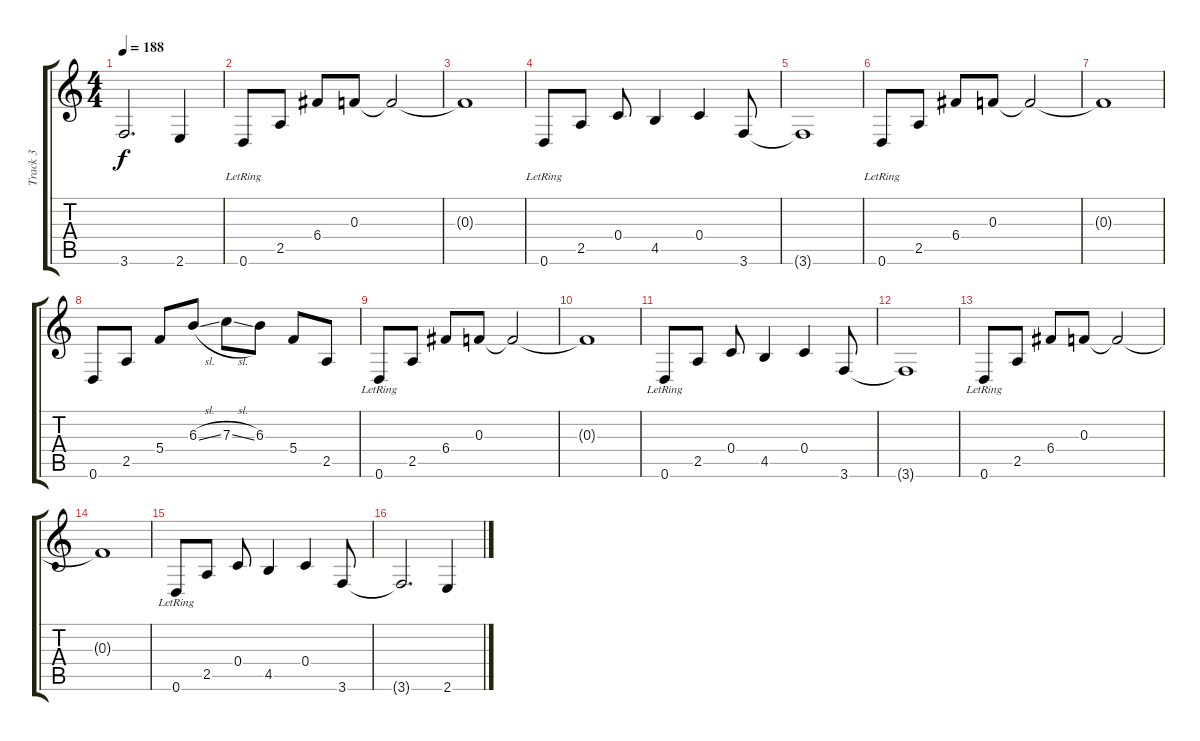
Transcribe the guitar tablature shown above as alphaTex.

\track ("Track 3" "Track 3") {instrument acousticguitarsteel}
\staff {score tabs}
\tuning (D4 A3 F3 C3 G2 D2) {hide}
\ts (4 4)
\tempo 188
\clef g2
\ks c
3.6{t}.2{d dy f} 2.6.4 |
0.6{lr}.8 2.5.8 6.4.8 0.3.8 0.3{t}.2 |
0.3{t}.1 |
0.6{lr}.8 2.5.8 0.4.8 4.5.4 0.4.4 3.6.8 |
3.6{t}.1 |
0.6{lr}.8 2.5.8 6.4.8 0.3.8 0.3{t}.2 |
0.3{t}.1 |
0.6.8 2.5.8 5.4.8 6.3{sl}.8 7.3{sl}.8 6.3.8 5.4.8 2.5.8 |
0.6{lr}.8 2.5.8 6.4.8 0.3.8 0.3{t}.2 |
0.3{t}.1 |
0.6{lr}.8 2.5.8 0.4.8 4.5.4 0.4.4 3.6.8 |
3.6{t}.1 |
0.6{lr}.8 2.5.8 6.4.8 0.3.8 0.3{t}.2 |
0.3{t}.1 |
0.6{lr}.8 2.5.8 0.4.8 4.5.4 0.4.4 3.6.8 |
3.6{t}.2{d} 2.6.4
